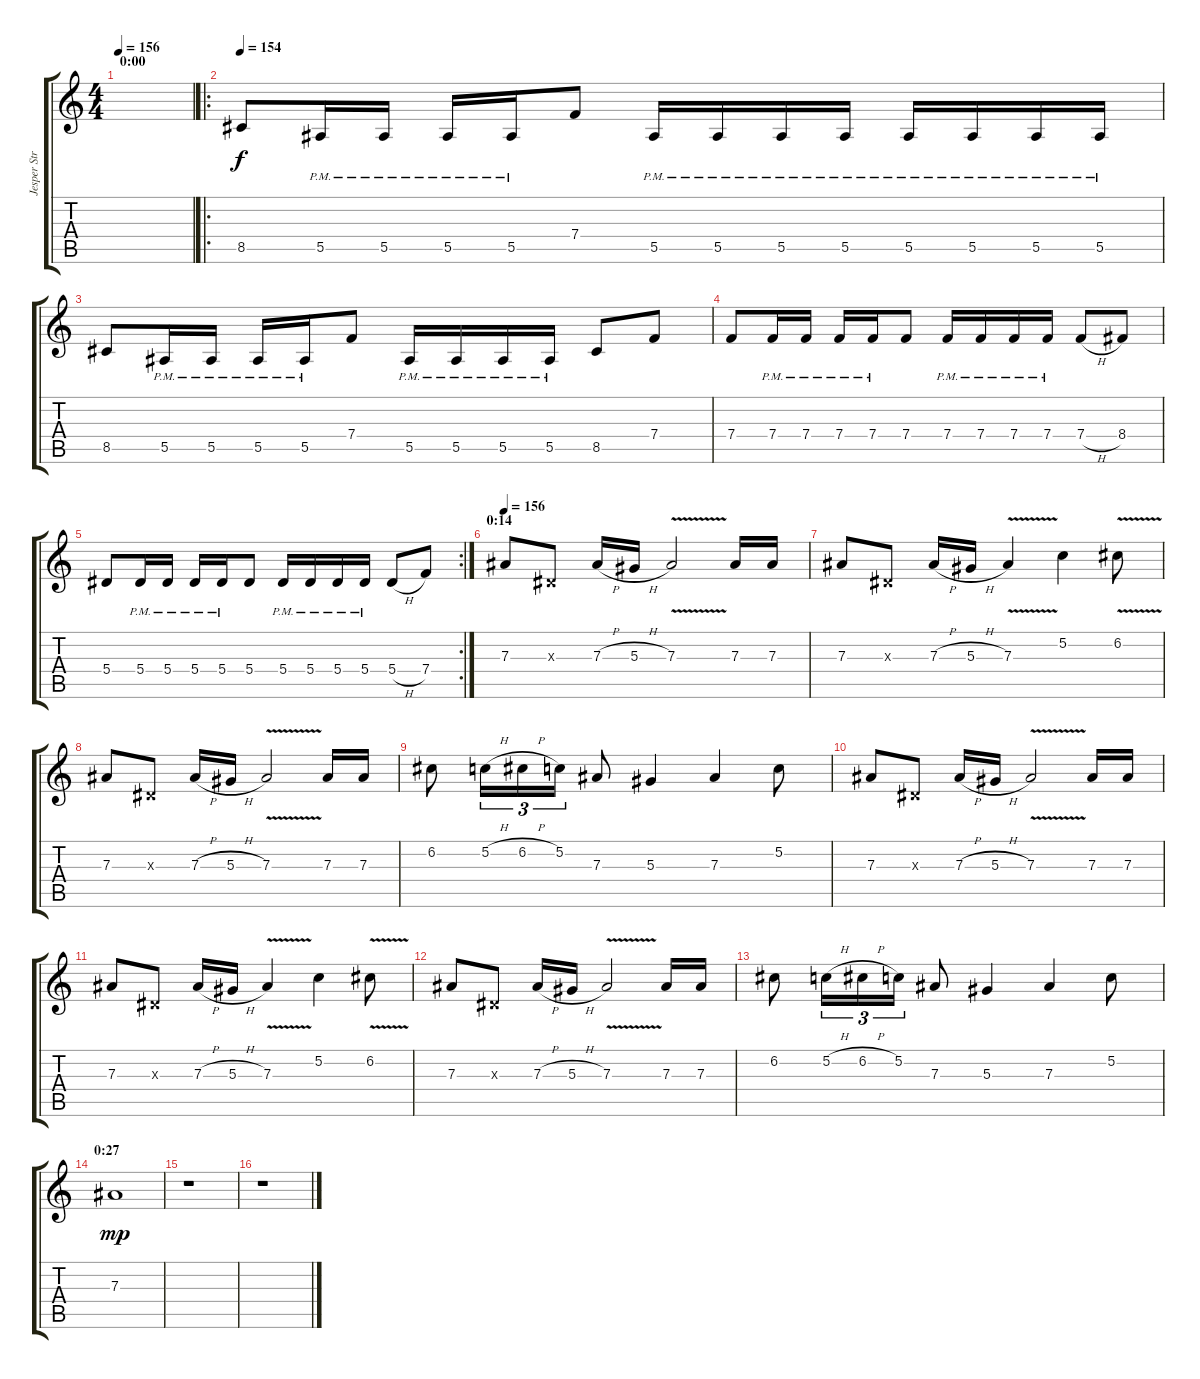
\track ("Jesper Strömblad" "Jesper Str") {instrument distortionguitar}
\staff {score tabs}
\tuning (C4 G3 Eb3 Bb2 F2 C2) {hide}
\ts (4 4)
\section ("" "0:00")
\tempo 156
\clef g2
\ks c
|
\ro
\tempo 154
8.5.8 5.5{pm}.16 5.5{pm}.16 5.5{pm}.16 5.5{pm}.16 7.4.8 5.5{pm}.16 5.5{pm}.16 5.5{pm}.16 5.5{pm}.16 5.5{pm}.16 5.5{pm}.16 5.5{pm}.16 5.5{pm}.16 |
8.5.8 5.5{pm}.16 5.5{pm}.16 5.5{pm}.16 5.5{pm}.16 7.4.8 5.5{pm}.16 5.5{pm}.16 5.5{pm}.16 5.5{pm}.16 8.5.8 7.4.8 |
7.4.8 7.4{pm}.16 7.4{pm}.16 7.4{pm}.16 7.4{pm}.16 7.4.8 7.4{pm}.16 7.4{pm}.16 7.4{pm}.16 7.4{pm}.16 7.4{h}.8 8.4.8 |
\rc 2
5.4.8 5.4{pm}.16 5.4{pm}.16 5.4{pm}.16 5.4{pm}.16 5.4.8 5.4{pm}.16 5.4{pm}.16 5.4{pm}.16 5.4{pm}.16 5.4{h}.8 7.4.8 |
\section ("" "0:14")
\tempo 156
7.3.8 0.3{x}.8 7.3{h}.16 5.3{h}.16 7.3{v}.2 7.3.16 7.3.16 |
7.3.8 0.3{x}.8 7.3{h}.16 5.3{h}.16 7.3{v}.4 5.2.4 6.2{v}.8 |
7.3.8 0.3{x}.8 7.3{h}.16 5.3{h}.16 7.3{v}.2 7.3.16 7.3.16 |
6.2.8 5.2{h}.16{tu (3 2)} 6.2{h}.16{tu (3 2)} 5.2.16{tu (3 2)} 7.3.8 5.3.4 7.3.4 5.2.8 |
7.3.8 0.3{x}.8 7.3{h}.16 5.3{h}.16 7.3{v}.2 7.3.16 7.3.16 |
7.3.8 0.3{x}.8 7.3{h}.16 5.3{h}.16 7.3{v}.4 5.2.4 6.2{v}.8 |
7.3.8 0.3{x}.8 7.3{h}.16 5.3{h}.16 7.3{v}.2 7.3.16 7.3.16 |
6.2.8 5.2{h}.16{tu (3 2)} 6.2{h}.16{tu (3 2)} 5.2.16{tu (3 2)} 7.3.8 5.3.4 7.3.4 5.2.8 |
\section ("" "0:27")
7.3.1{dy mp volume 8} |
r.1 |
r.1
